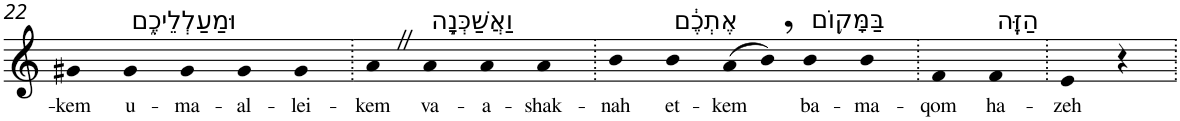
**kern	**text
*part1	*part1
*staff1	*staff1
*I"Piano	*
*I'Pno	*
!!LO:PB:g=z
*clefG2	*
*k[]	*
=22	=22
!	!LO:LY:b
4g#X	-kem
!LO:TX:a:t=וּמַעַלְלֵיכֶ֑ם	!
!	!LO:LY:b
4g#	u-
!	!LO:LY:b
4g#	-ma-
!	!LO:LY:b
4g#	-al-
!	!LO:LY:b
4g#	-lei-
=23.	=23.
!	!LO:LY:b
4aZ	-kem
!LO:TX:a:t=וַאֲשַׁכְּנָ֣ה	!
!	!LO:LY:b
4a	va-
!	!LO:LY:b
4a	-a-
!	!LO:LY:b
4a	-shak-
=24.	=24.
!	!LO:LY:b
4b	-nah
!LO:TX:a:t=אֶתְכֶ֔ם	!
!	!LO:LY:b
4b	et-
!	!LO:LY:b
(>8a	-kem
8b,)	.
!LO:TX:a:t=בַּמָּק֥וֹם	!
!	!LO:LY:b
4b	ba-
!	!LO:LY:b
4b	-ma-
=25.	=25.
!	!LO:LY:b
4f	-qom
!LO:TX:a:t=הַזֶּֽה	!
!	!LO:LY:b
4f	ha-
=26.	=26.
!	!LO:LY:b
4e	-zeh
4r	.
=.	=.
*-	*-
